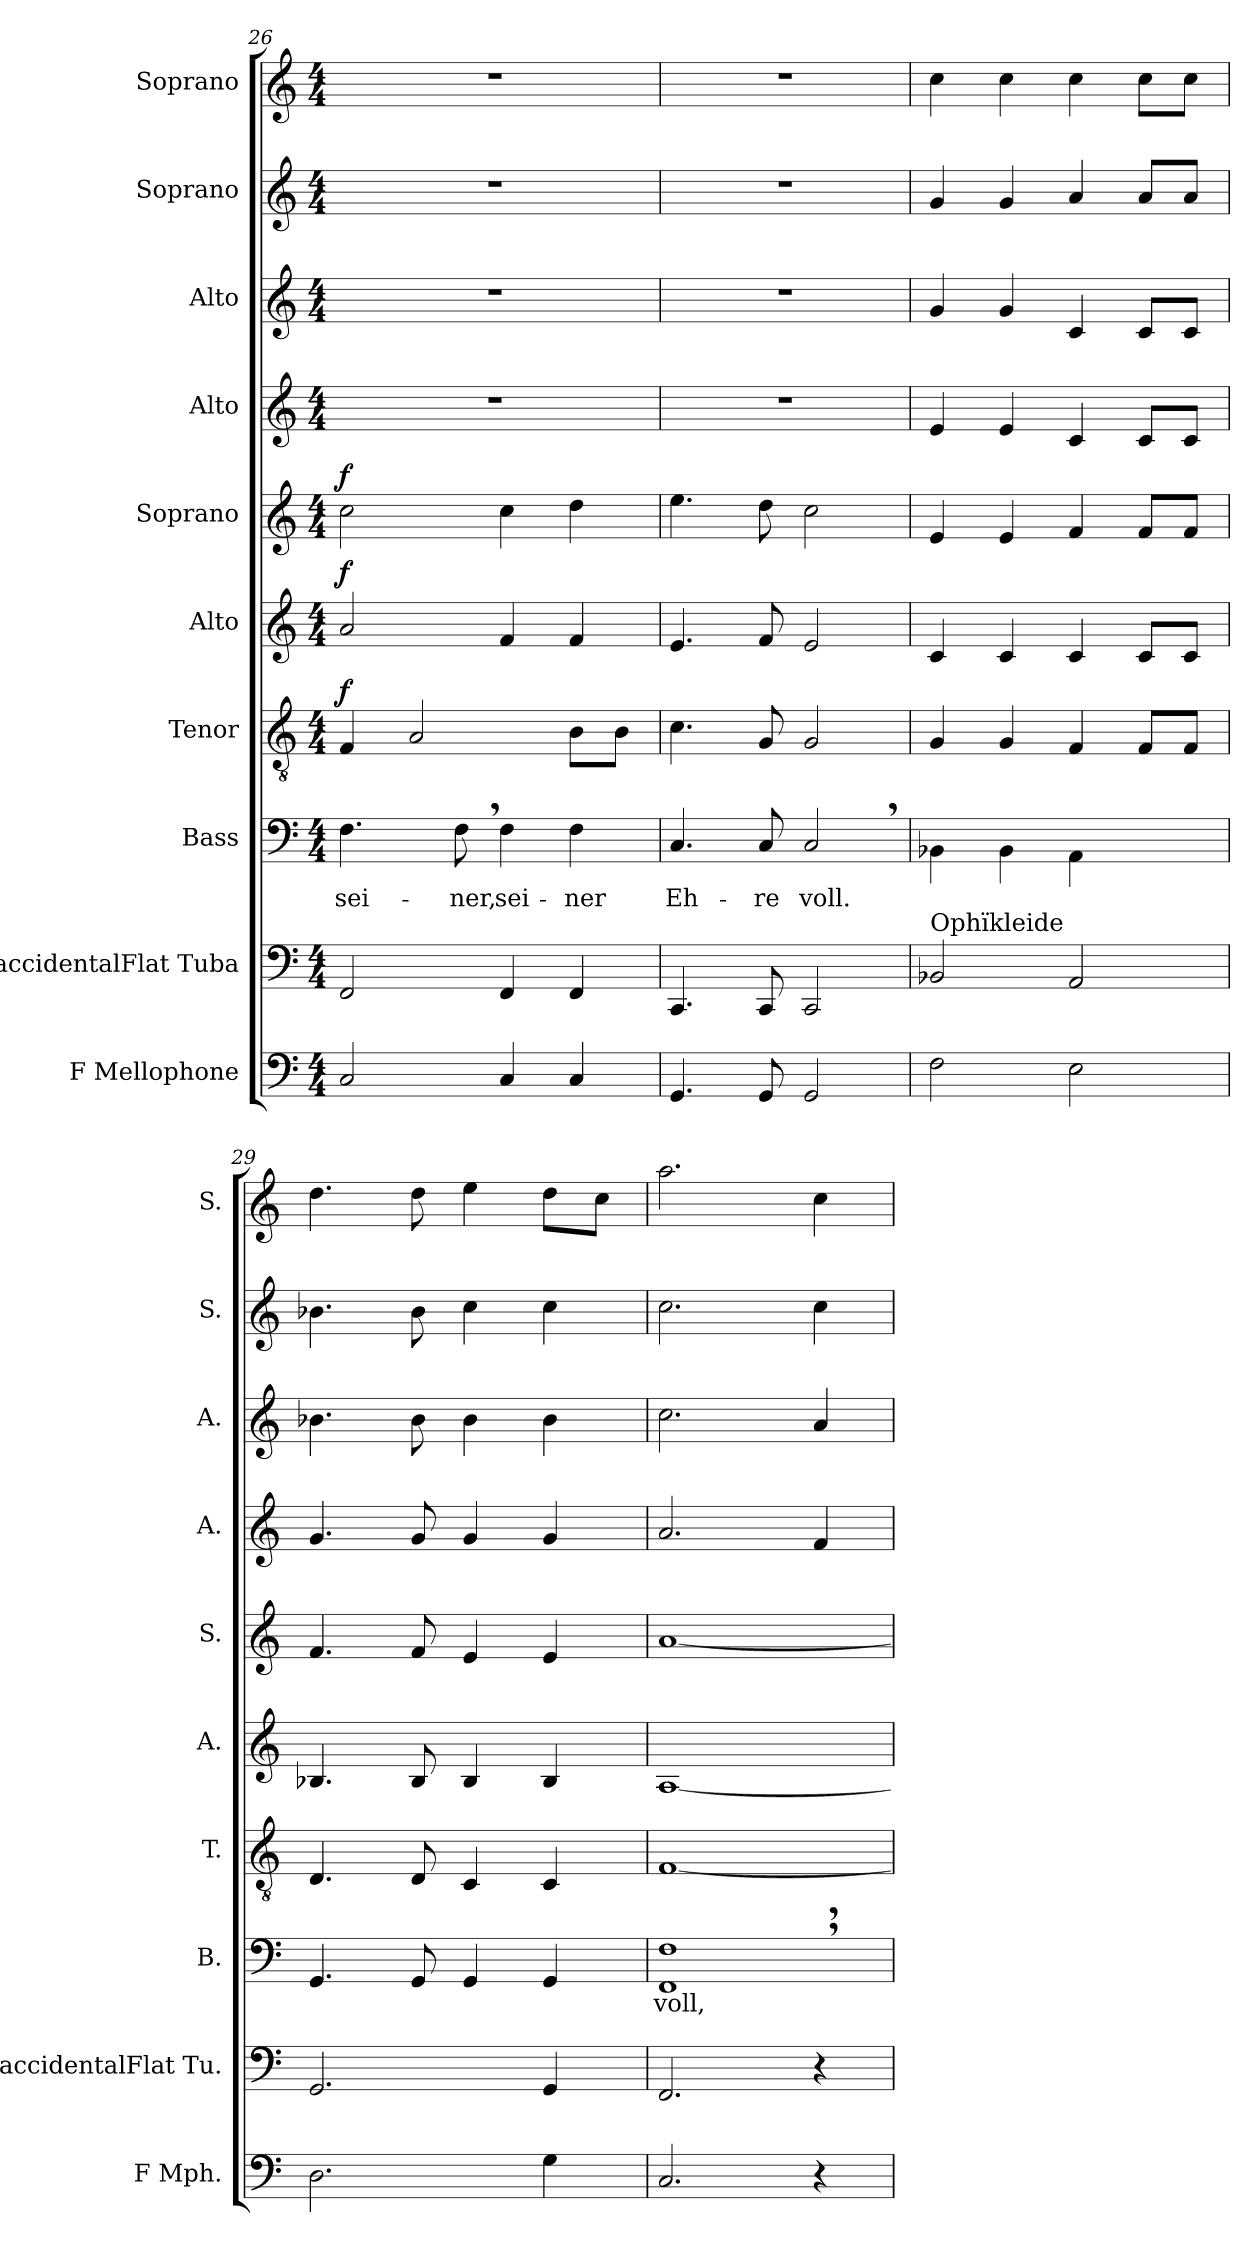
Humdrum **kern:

**kern	**kern	**kern	**text	**kern	**dynam	**kern	**dynam	**kern	**dynam	**kern	**kern	**kern	**kern
*part10	*part9	*part8	*part8	*part7	*part7	*part6	*part6	*part5	*part5	*part4	*part3	*part2	*part1
*staff10	*staff9	*staff8	*staff8	*staff7	*staff7	*staff6	*staff6	*staff5	*staff5	*staff4	*staff3	*staff2	*staff1
*I"F Mellophone	*I"BaccidentalFlat Tuba	*I"Bass	*	*I"Tenor	*	*I"Alto	*	*I"Soprano	*	*I"Alto	*I"Alto	*I"Soprano	*I"Soprano
*I'F Mph.	*I'BaccidentalFlat Tu.	*I'B.	*	*I'T.	*	*I'A.	*	*I'S.	*	*I'A.	*I'A.	*I'S.	*I'S.
*clefF4	*clefF4	*clefF4	*	*clefGv2	*	*clefG2	*	*clefG2	*	*clefG2	*clefG2	*clefG2	*clefG2
*ITrd4c7	*	*	*	*	*	*	*	*	*	*	*	*	*
*k[b-]	*k[]	*k[]	*	*k[]	*	*k[]	*	*k[]	*	*k[]	*k[]	*k[]	*k[]
*M4/4	*M4/4	*M4/4	*	*M4/4	*	*M4/4	*	*M4/4	*	*M4/4	*M4/4	*M4/4	*M4/4
=26	=26	=26	=26	=26	=26	=26	=26	=26	=26	=26	=26	=26	=26
!	!	!	!	!	!LO:DY:a	!	!LO:DY:a	!	!LO:DY:a	!	!	!	!
2FF/	2FF/	4.F\	sei-	4F/	f	2a/	f	2cc\	f	1r	1r	1r	1r
.	.	.	.	2A/	.	.	.	.	.	.	.	.	.
.	.	8F,\	-ner,	.	.	.	.	.	.	.	.	.	.
4FF/	4FF/	4F\	sei-	.	.	4f/	.	4cc\	.	.	.	.	.
4FF/	4FF/	4F\	-ner	8B\L	.	4f/	.	4dd\	.	.	.	.	.
.	.	.	.	8B\J	.	.	.	.	.	.	.	.	.
=27	=27	=27	=27	=27	=27	=27	=27	=27	=27	=27	=27	=27	=27
4.CC/	4.CC/	4.C/	Eh-	4.c\	.	4.e/	.	4.ee\	.	1r	1r	1r	1r
8CC/	8CC/	8C/	-re	8G/	.	8f/	.	8dd\	.	.	.	.	.
2CC/	2CC/	2C,/	voll.	2G/	.	2e/	.	2cc\	.	.	.	.	.
=28	=28	=28	=28	=28	=28	=28	=28	=28	=28	=28	=28	=28	=28
!	!LO:TX:a:t=Ophïkleide	!	!	!	!	!	!	!	!	!	!	!	!
2BB-\	2BB-X/	4BB-X\ 4B-X\yy	Al-	4G/	.	4c/	.	4e/	.	4e/	4g/	4g/	4cc\
.	.	4BB-\ 4B-\yy	-le	4G/	.	4c/	.	4e/	.	4e/	4g/	4g/	4cc\
2AA\	2AA/	4AA\ 4A\yy	Lan-	4F/	.	4c/	.	4f/	.	4c/	4c/	4a/	4cc\
.	.	8AA/ 8A/yyL	-de	8F/L	.	8c/L	.	8f/L	.	8c/L	8c/L	8a/L	8cc\L
.	.	8AA/ 8A/yyJ	sind	8F/J	.	8c/J	.	8f/J	.	8c/J	8c/J	8a/J	8cc\J
=29	=29	=29	=29	=29	=29	=29	=29	=29	=29	=29	=29	=29	=29
2.GG\	2.GG/	4.GG/ 4.G/yy	sei-	4.D/	.	4.B-X/	.	4.f/	.	4.g/	4.b-X\	4.b-X\	4.dd\
.	.	8GG/ 8G/yy	-ner	8D/	.	8B-/	.	8f/	.	8g/	8b-\	8b-\	8dd\
.	.	4GG/ 4G/yy	Eh-	4C/	.	4B-/	.	4e/	.	4g/	4b-\	4cc\	4ee\
4C\	4GG/	4GG/ 4G/yy	-re	4C/	.	4B-/	.	4e/	.	4g/	4b-\	4cc\	8dd\L
.	.	.	.	.	.	.	.	.	.	.	.	.	8cc\J
=30	=30	=30	=30	=30	=30	=30	=30	=30	=30	=30	=30	=30	=30
2.FF/	2.FF/	1FF, 1F,	voll,	[1F	.	[1A	.	[1a	.	2.a/	2.cc\	2.cc\	2.aa\
4r	4r	.	.	.	.	.	.	.	.	4f/	4a/	4cc\	4cc\
=	=	=	=	=	=	=	=	=	=	=	=	=	=
*-	*-	*-	*-	*-	*-	*-	*-	*-	*-	*-	*-	*-	*-
